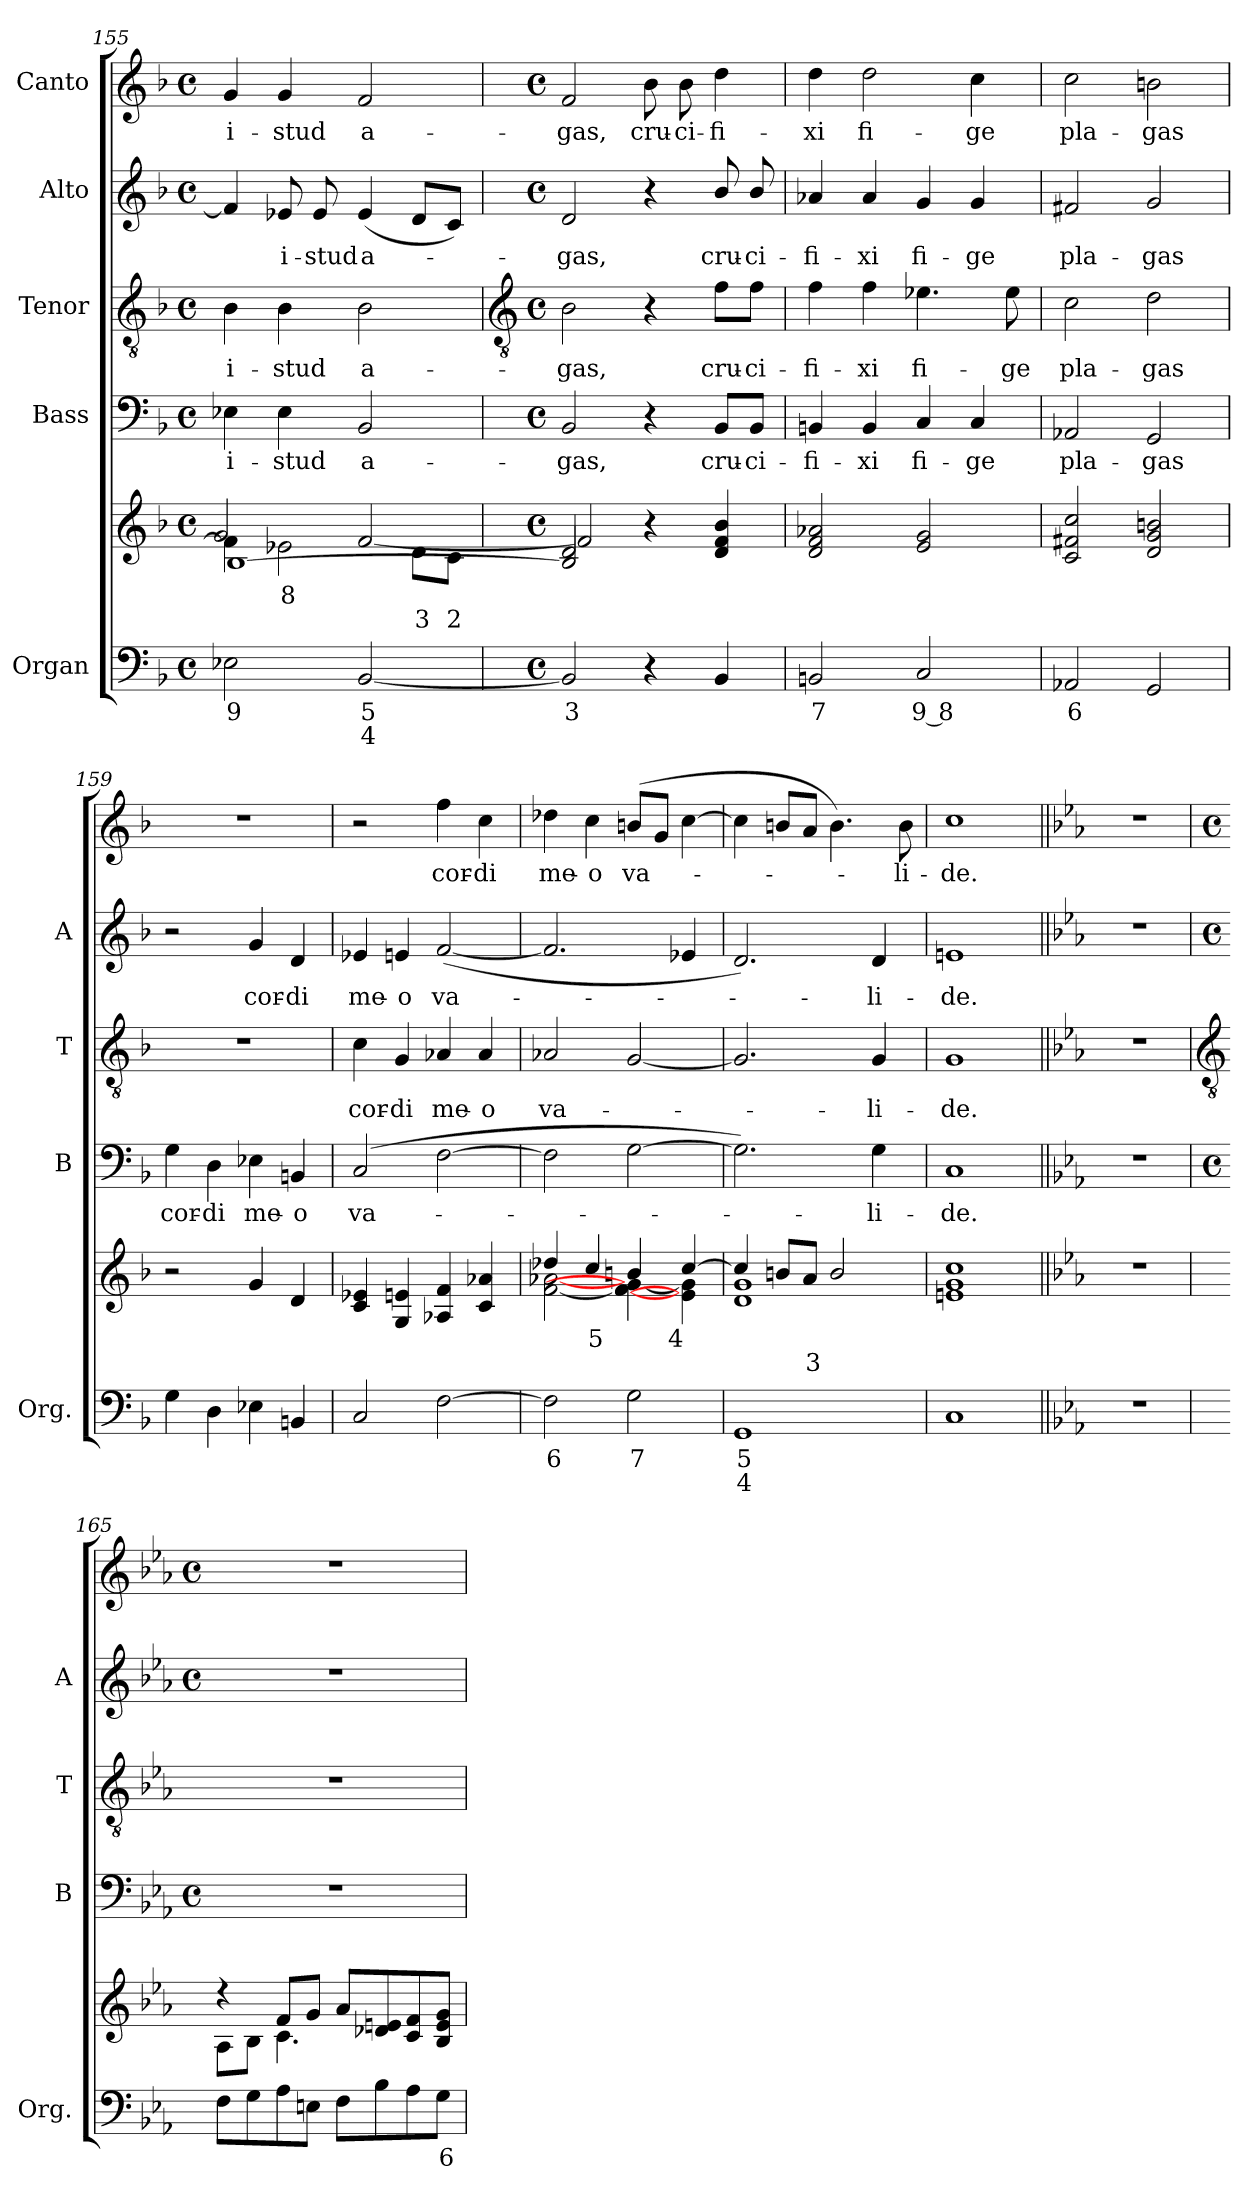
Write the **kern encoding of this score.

**kern	**text	**text	**kern	**text	**text	**kern	**text	**kern	**text	**kern	**text	**kern	**text
*part5	*part5	*part5	*part5	*part5	*part5	*part4	*part4	*part3	*part3	*part2	*part2	*part1	*part1
*staff6	*staff6	*staff6	*staff5	*staff5	*staff5	*staff4	*staff4	*staff3	*staff3	*staff2	*staff2	*staff1	*staff1
*I"Organ	*	*	*	*	*	*I"Bass	*	*I"Tenor	*	*I"Alto	*	*I"Canto	*
*I'Org.	*	*	*	*	*	*I'B	*	*I'T	*	*I'A	*	*	*
*clefF4	*	*	*clefG2	*	*	*clefF4	*	*clefGv2	*	*clefG2	*	*clefG2	*
*k[b-]	*	*	*k[b-]	*	*	*k[b-]	*	*k[b-]	*	*k[b-]	*	*k[b-]	*
*F:	*	*	*F:	*	*	*F:	*	*F:	*	*F:	*	*F:	*
*M4/4	*	*	*M4/4	*	*	*M4/4	*	*M4/4	*	*M4/4	*	*M4/4	*
*met(c)	*	*	*met(c)	*	*	*met(c)	*	*met(c)	*	*met(c)	*	*met(c)	*
=155	=155	=155	=155	=155	=155	=155	=155	=155	=155	=155	=155	=155	=155
!	!LO:LY:b	!	!	!	!	!	!LO:LY:b	!	!LO:LY:b	!	!	!	!LO:LY:b
*	*	*	*^	*	*	*	*	*	*	*	*	*	*
*	*	*	*	*^	*	*	*	*	*	*	*	*	*	*
2E-X	9	.	4f\]	2g/	[1B-	.	.	4E-X	i-	4B-	i-	4f]	.	4g	i-
!	!	!	!	!	!	!LO:LY:b	!	!	!LO:LY:b	!	!LO:LY:b	!	!LO:LY:b	!	!LO:LY:b
.	.	.	2e-X\	.	.	8	.	4E-	-stud	4B-	-stud	8e-X	i-	4g	-stud
!	!	!	!	!	!	!	!	!	!	!	!	!	!LO:LY:b	!	!
.	.	.	.	.	.	.	.	.	.	.	.	8e-	-stud	.	.
!	!LO:LY:b	!LO:LY:b	!	!	!	!	!	!	!LO:LY:b	!	!LO:LY:b	!	!LO:LY:b	!	!LO:LY:b
[2BB-	5	4	.	[2f/	.	.	.	2BB-	a-	2B-	a-	(<4e-	a-	2f	a-
!	!	!	!	!	!	!	!LO:LY:b	!	!	!	!	!	!	!	!
.	.	.	8d\L	.	.	.	3	.	.	.	.	8dL	.	.	.
!	!	!	!	!	!	!	!LO:LY:b	!	!	!	!	!	!	!	!
.	.	.	8c\J	.	.	.	2	.	.	.	.	8cJ)	.	.	.
!!LO:LB:g=z
=156	=156	=156	=156	=156	=156	=156	=156	=156	=156	=156	=156	=156	=156	=156	=156
*	*	*	*	*	*	*	*	*	*	*clefGv2	*	*	*	*	*
*M4/4	*	*	*M4/4	*	*	*	*	*M4/4	*	*M4/4	*	*M4/4	*	*M4/4	*
*met(c)	*	*	*met(c)	*	*	*	*	*met(c)	*	*met(c)	*	*met(c)	*	*met(c)	*
!	!LO:LY:b	!	!	!	!	!	!	!	!LO:LY:b	!	!LO:LY:b	!	!LO:LY:b	!	!LO:LY:b
2BB-]	3	.	2d/	2f/]	2B-]	.	.	2BB-	-gas,	2B-	-gas,	2d	gas,	2f	-gas,
!	!	!	!	!	!	!	!	!	!	!	!	!	!	!	!LO:LY:b
4r	.	.	4r	2ryy	2ryy	.	.	4r	.	4r	.	4r	.	8b-	cru-
!	!	!	!	!	!	!	!	!	!	!	!	!	!	!	!LO:LY:b
.	.	.	.	.	.	.	.	.	.	.	.	.	.	8b-	-ci-
!	!	!	!	!	!	!	!	!	!LO:LY:b	!	!LO:LY:b	!	!LO:LY:b	!	!LO:LY:b
4BB-	.	.	4d/ 4f/ 4b-/	.	.	.	.	8BB-/L	cru-	8f\L	cru-	8b-/	cru-	4dd	-fi-
!	!	!	!	!	!	!	!	!	!LO:LY:b	!	!LO:LY:b	!	!LO:LY:b	!	!
.	.	.	.	.	.	.	.	8BB-/J	-ci-	8f\J	-ci-	8b-/	-ci-	.	.
=157	=157	=157	=157	=157	=157	=157	=157	=157	=157	=157	=157	=157	=157	=157	=157
!	!LO:LY:b	!	!	!	!	!	!	!	!LO:LY:b	!	!LO:LY:b	!	!LO:LY:b	!	!LO:LY:b
2BBn	7	.	2d/ 2f/ 2a-X/	1ryy	1ryy	.	.	4BBn	-fi-	4f	-fi-	4a-X	-fi-	4dd	-xi
!	!	!	!	!	!	!	!	!	!LO:LY:b	!	!LO:LY:b	!	!LO:LY:b	!	!LO:LY:b
.	.	.	.	.	.	.	.	4BB	-xi	4f	-xi	4a-	-xi	2dd	fi-
!	!LO:LY:b	!	!	!	!	!	!	!	!LO:LY:b	!	!LO:LY:b	!	!LO:LY:b	!	!
2C	9 8	.	2e/ 2g/	.	.	.	.	4C	fi-	4.e-X	fi-	4g	fi-	.	.
!	!	!	!	!	!	!	!	!	!LO:LY:b	!	!	!	!LO:LY:b	!	!LO:LY:b
.	.	.	.	.	.	.	.	4C	-ge	.	.	4g	-ge	4cc	-ge
!	!	!	!	!	!	!	!	!	!	!	!LO:LY:b	!	!	!	!
.	.	.	.	.	.	.	.	.	.	8e-	-ge	.	.	.	.
=158	=158	=158	=158	=158	=158	=158	=158	=158	=158	=158	=158	=158	=158	=158	=158
!	!LO:LY:b	!	!	!	!	!	!	!	!LO:LY:b	!	!LO:LY:b	!	!LO:LY:b	!	!LO:LY:b
2AA-X	6	.	2c/ 2f#X/ 2cc/	1ryy	1ryy	.	.	2AA-X	pla-	2c	pla-	2f#X	pla-	2cc	pla-
!	!	!	!	!	!	!	!	!	!LO:LY:b	!	!LO:LY:b	!	!LO:LY:b	!	!LO:LY:b
2GG	.	.	2d/ 2g/ 2bn/	.	.	.	.	2GG	-gas	2d	-gas	2g	-gas	2bn	-gas
=159	=159	=159	=159	=159	=159	=159	=159	=159	=159	=159	=159	=159	=159	=159	=159
!	!	!	!	!	!	!	!	!	!LO:LY:b	!	!	!	!	!	!
4G	.	.	2r	1ryy	1ryy	.	.	4G	cor-	1r	.	2r	.	1r	.
!	!	!	!	!	!	!	!	!	!LO:LY:b	!	!	!	!	!	!
4D	.	.	.	.	.	.	.	4D	-di	.	.	.	.	.	.
!	!	!	!	!	!	!	!	!	!LO:LY:b	!	!	!	!LO:LY:b	!	!
4E-X	.	.	4g/	.	.	.	.	4E-X	me-	.	.	4g	cor-	.	.
!	!	!	!	!	!	!	!	!	!LO:LY:b	!	!	!	!LO:LY:b	!	!
4BBn	.	.	4d/	.	.	.	.	4BBn	-o	.	.	4d	-di	.	.
=160	=160	=160	=160	=160	=160	=160	=160	=160	=160	=160	=160	=160	=160	=160	=160
!	!	!	!	!	!	!	!	!	!LO:LY:b	!	!LO:LY:b	!	!LO:LY:b	!	!
2C	.	.	4c/ 4e-X/	1ryy	1ryy	.	.	(>2C	va-	4c	cor-	4e-X	me-	2r	.
!	!	!	!	!	!	!	!	!	!	!	!LO:LY:b	!	!LO:LY:b	!	!
.	.	.	4G/ 4en/	.	.	.	.	.	.	4G	-di	4en	-o	.	.
!	!	!	!	!	!	!	!	!	!	!	!LO:LY:b	!	!LO:LY:b	!	!LO:LY:b
[2F	.	.	4A-X/ 4f/	.	.	.	.	[2F	.	4A-X/	me-	(<[2f	va-	4ff	cor-
!	!	!	!	!	!	!	!	!	!	!	!LO:LY:b	!	!	!	!LO:LY:b
.	.	.	4c/ 4a-X/	.	.	.	.	.	.	4A-/	-o	.	.	4cc	-di
=161	=161	=161	=161	=161	=161	=161	=161	=161	=161	=161	=161	=161	=161	=161	=161
!	!LO:LY:b	!	!	!	!	!	!	!	!	!	!LO:LY:b	!	!	!	!LO:LY:b
2F]	6	.	4dd-X/	[2f\ [2a-X\	1ryy	.	.	2F]	.	2A-X/	va-	2.f]	.	4dd-X	me-
!	!	!	!	!	!	!LO:LY:b	!	!	!	!	!	!	!	!	!LO:LY:b
.	.	.	4cc/	.	.	5	.	.	.	.	.	.	.	4cc	-o
!	!LO:LY:b	!	!	!	!	!	!	!	!	!	!	!	!	!	!LO:LY:b
2G	7	.	4bn/	4f\_ 4g\_	.	.	.	[2G	.	[2G	.	.	.	(<8bnL	va-
.	.	.	.	.	.	.	.	.	.	.	.	.	.	8gJ	.
!	!	!	!	!	!	!LO:LY:b	!	!	!	!	!	!	!	!	!
.	.	.	[4cc/	4e-\] 4g\]	.	4	.	.	.	.	.	4e-X	.	[4cc	.
=162	=162	=162	=162	=162	=162	=162	=162	=162	=162	=162	=162	=162	=162	=162	=162
!	!LO:LY:b	!LO:LY:b	!	!	!	!	!	!	!	!	!	!	!	!	!
1GG	5	4	4cc/]	1d\ 1g\	1ryy	.	.	2.G])	.	2.G]	.	2.d)	.	4cc]	.
.	.	.	8bn/L	.	.	.	.	.	.	.	.	.	.	8bnL	.
!	!	!	!	!	!	!	!LO:LY:b	!	!	!	!	!	!	!	!
.	.	.	8a/J	.	.	.	3	.	.	.	.	.	.	8aJ	.
.	.	.	2b/	.	.	.	.	.	.	.	.	.	.	4.b)	.
!	!	!	!	!	!	!	!	!	!LO:LY:b	!	!LO:LY:b	!	!LO:LY:b	!	!
.	.	.	.	.	.	.	.	4G	li-	4G	li-	4d	li-	.	.
!	!	!	!	!	!	!	!	!	!	!	!	!	!	!	!LO:LY:b
.	.	.	.	.	.	.	.	.	.	.	.	.	.	8b	li-
=163	=163	=163	=163	=163	=163	=163	=163	=163	=163	=163	=163	=163	=163	=163	=163
!	!	!	!	!	!	!	!	!	!LO:LY:b	!	!LO:LY:b	!	!LO:LY:b	!	!LO:LY:b
1C	.	.	1en/ 1g/ 1cc/	1ryy	1ryy	.	.	1C	-de.	1G	-de.	1en	-de.	1cc	-de.
*	*	*	*v	*v	*v	*	*	*	*	*	*	*	*	*	*
=164||	=164||	=164||	=164||	=164||	=164||	=164||	=164||	=164||	=164||	=164||	=164||	=164||	=164||
*k[b-e-a-]	*	*	*k[b-e-a-]	*	*	*k[b-e-a-]	*	*k[b-e-a-]	*	*k[b-e-a-]	*	*k[b-e-a-]	*
*E-:	*	*	*E-:	*	*	*E-:	*	*E-:	*	*E-:	*	*E-:	*
1r	.	.	1r	.	.	1r	.	1r	.	1r	.	1r	.
!!LO:LB:g=z
=165	=165	=165	=165	=165	=165	=165	=165	=165	=165	=165	=165	=165	=165
*	*	*	*	*	*	*	*	*clefGv2	*	*	*	*	*
*	*	*	*	*	*	*M4/4	*	*	*	*M4/4	*	*M4/4	*
*	*	*	*	*	*	*met(c)	*	*	*	*met(c)	*	*met(c)	*
*	*	*	*^	*	*	*	*	*	*	*	*	*	*
8FL	.	.	4r	8A-\L	.	.	1r	.	1r	.	1r	.	1r	.
8G	.	.	.	8B-\J	.	.	.	.	.	.	.	.	.	.
8A-	.	.	8f/L	4.c\	.	.	.	.	.	.	.	.	.	.
8EnJ	.	.	8g/J	.	.	.	.	.	.	.	.	.	.	.
8FL	.	.	8a-/L	.	.	.	.	.	.	.	.	.	.	.
8B-	.	.	8d-X/ 8en/	8ryy	.	.	.	.	.	.	.	.	.	.
8A-	.	.	8c/ 8f/	4ryy	.	.	.	.	.	.	.	.	.	.
!	!LO:LY:b	!	!	!	!	!	!	!	!	!	!	!	!	!
8GJ	6	.	8B-/ 8e/ 8g/J	.	.	.	.	.	.	.	.	.	.	.
*	*	*	*v	*v	*	*	*	*	*	*	*	*	*	*
=	=	=	=	=	=	=	=	=	=	=	=	=	=
*-	*-	*-	*-	*-	*-	*-	*-	*-	*-	*-	*-	*-	*-
